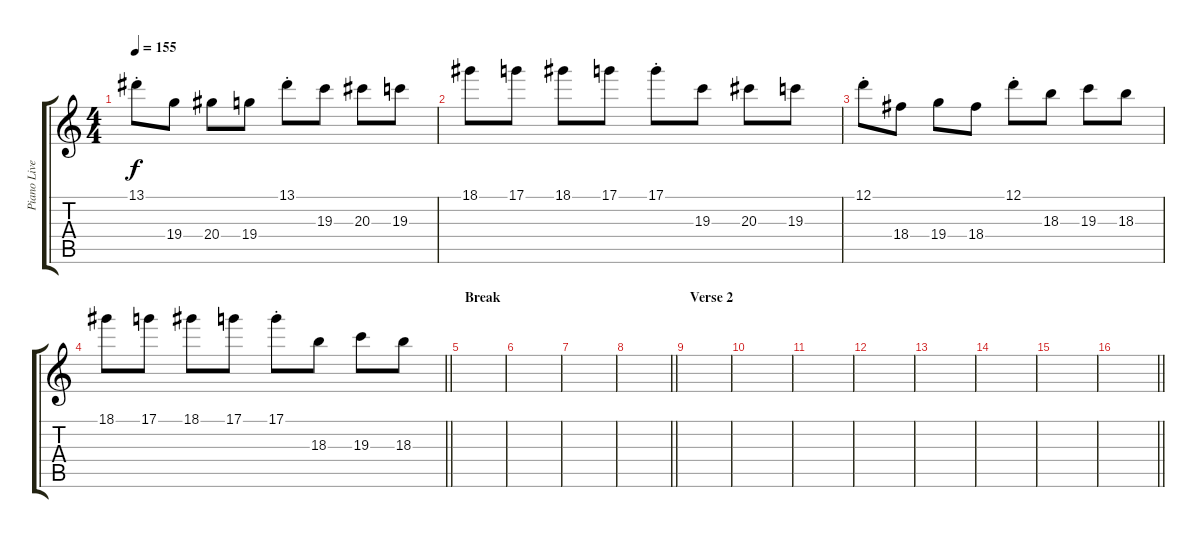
\track ("Piano Live (-1 step version)" "Piano Live") {instrument acousticguitarsteel}
\staff {score tabs}
\tuning (D4 A3 F3 C3 G2 D2) {hide}
\ts (4 4)
\tempo 155
\clef g2
\ks c
13.1{st}.8{dy f} 19.4.8 20.4.8 19.4.8 13.1{st}.8 19.3.8 20.3.8 19.3.8 |
18.1.8 17.1.8 18.1.8 17.1.8 17.1{st}.8 19.3.8 20.3.8 19.3.8 |
12.1{st}.8 18.4.8 19.4.8 18.4.8 12.1{st}.8 18.3.8 19.3.8 18.3.8 |
\barLineRight lightlight
18.1.8 17.1.8 18.1.8 17.1.8 17.1{st}.8 18.3.8 19.3.8 18.3.8 |
\section ("" "Break")
|
|
|
\barLineRight lightlight
|
\section ("" "Verse 2")
|
|
|
|
|
|
|
\barLineRight lightlight
